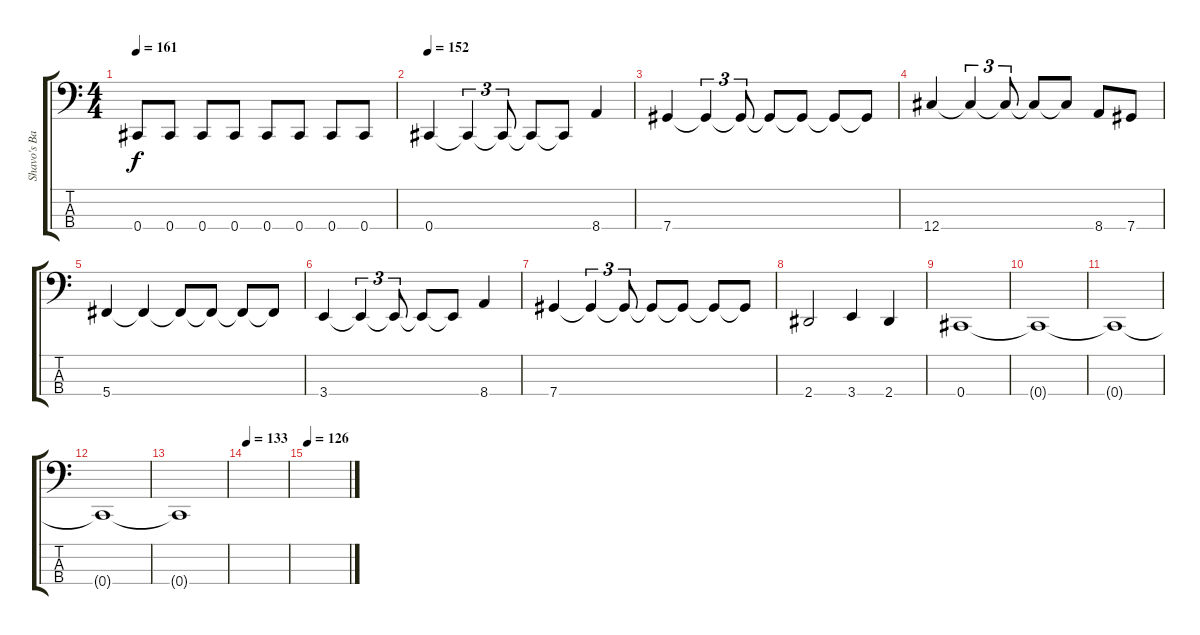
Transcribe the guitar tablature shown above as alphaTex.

\track ("Shavo's Bass" "Shavo's Ba") {instrument electricbassfinger}
\staff {score tabs}
\tuning (Gb2 Db2 Ab1 Db1) {hide}
\ts (4 4)
\tempo 161
\clef f4
\ks c
0.4.8{dy f} 0.4.8 0.4.8 0.4.8 0.4.8 0.4.8 0.4.8 0.4.8 |
\tempo 152
0.4.4 0.4{t}.4{tu (3 2)} 0.4{t}.8{tu (3 2)} 0.4{t}.8 0.4{t}.8 8.4.4 |
7.4.4 7.4{t}.4{tu (3 2)} 7.4{t}.8{tu (3 2)} 7.4{t}.8 7.4{t}.8 7.4{t}.8 7.4{t}.8 |
12.4.4 12.4{t}.4{tu (3 2)} 12.4{t}.8{tu (3 2)} 12.4{t}.8 12.4{t}.8 8.4.8 7.4.8 |
5.4.4 5.4{t}.4 5.4{t}.8 5.4{t}.8 5.4{t}.8 5.4{t}.8 |
3.4.4 3.4{t}.4{tu (3 2)} 3.4{t}.8{tu (3 2)} 3.4{t}.8 3.4{t}.8 8.4.4 |
7.4.4 7.4{t}.4{tu (3 2)} 7.4{t}.8{tu (3 2)} 7.4{t}.8 7.4{t}.8 7.4{t}.8 7.4{t}.8 |
2.4.2 3.4.4 2.4.4 |
0.4.1 |
0.4{t}.1 |
0.4{t}.1 |
0.4{t}.1 |
0.4{t}.1 |
\tempo 133
|
\tempo 126
